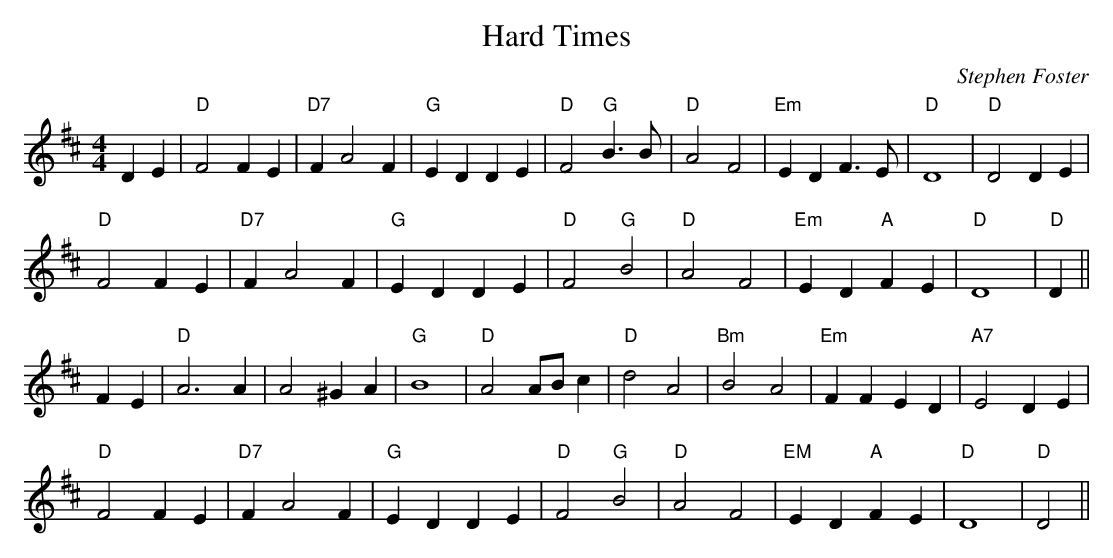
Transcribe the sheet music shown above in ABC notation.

X:1
T:Hard Times
M:4/4
L:1/4
C:Stephen Foster
K:D
DE|"D"F2 FE|"D7"FA2F|"G"EDDE|"D"F2"G"B>B|"D"A2F2|"Em"EDF>E|"D"D4|"D"D2 D
E|! "D"F2 FE|"D7"FA2F|"G"EDDE|"D"F2"G"B2|"D"A2 F2|"Em"ED"A"FE|"D"D4|"D"D
2||!FE|"D"A3A|A2 ^GA|"G"B4|"D"A2 A/B/c|"D"d2A2|"Bm"B2A2|"Em"FFED|"A7"E2D
E|!"D"F2 FE|"D7"FA2F|"G"EDDE|"D"F2"G"B2|"D"A2 F2|"EM"ED"A"FE|"D"D4|"D"D2
||
